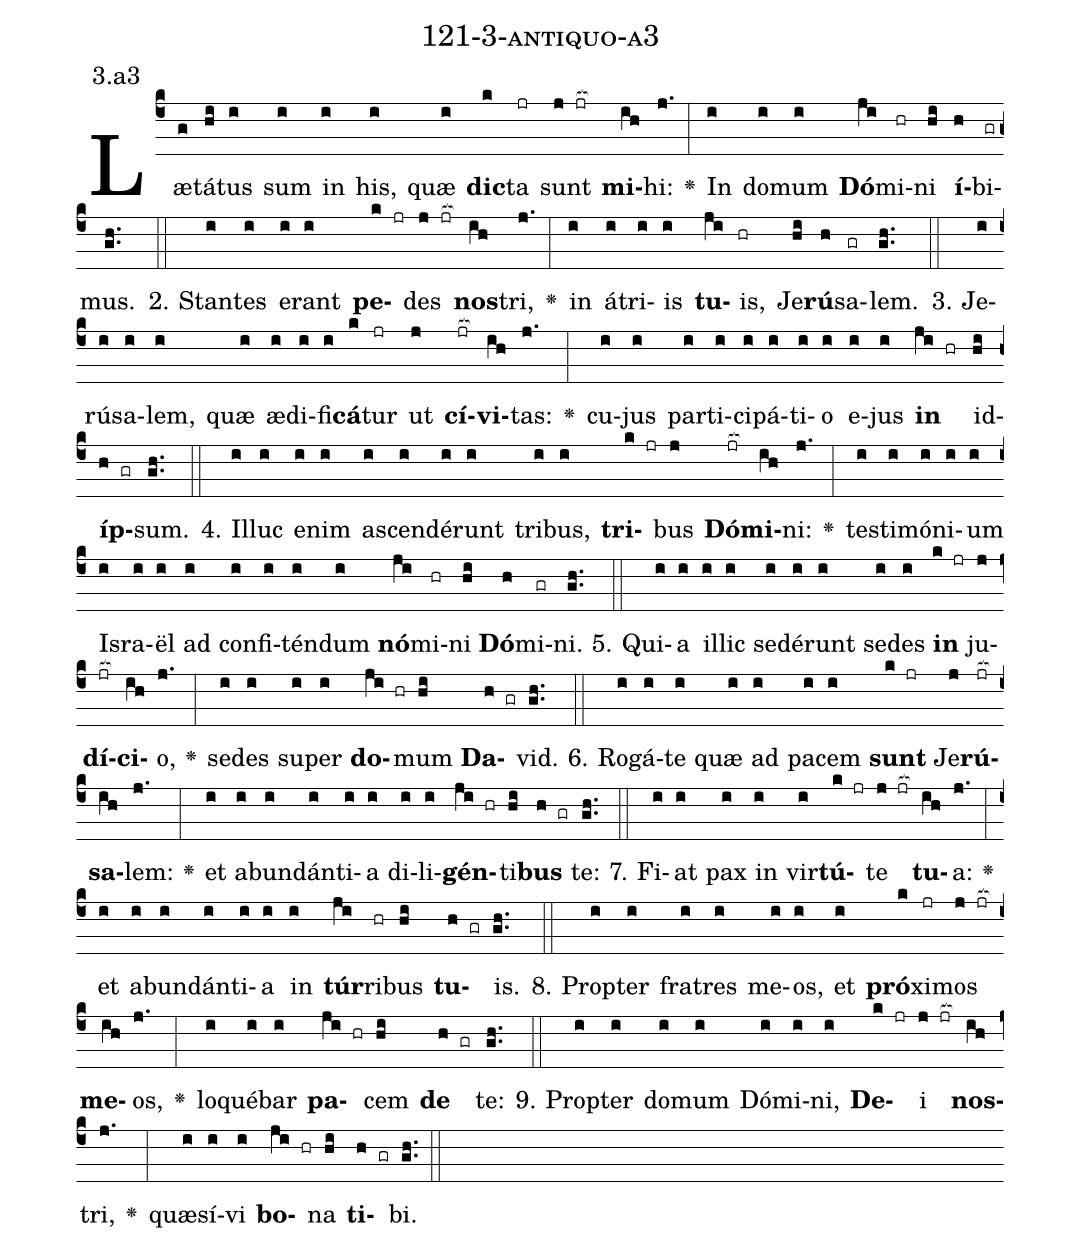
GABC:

name: 121-3-antiquo-a3;
annotation: 3.a3;
%%
(c4)Læ(g)tá(hi)tus(i) sum(i) in(i) his,(i) quæ(i) <b>dic</b>(k)ta(jr) sunt(j jr[ocb:1{]) <b>mi</b>(ih[ocb:0}])hi:(j.) <v>\greheightstar</v>(:) In(i) do(i)mum(i) <b>Dó</b>(ji)mi(hr)ni(hi) <b>í</b>(h)bi(gr)mus.(gh..) (::)
2. Stan(i)tes(i) e(i)rant(i) <b>pe</b>(k jr)des(j jr[ocb:1{]) <b>nos</b>(ih[ocb:0}])tri,(j.) <v>\greheightstar</v>(:) in(i) á(i)tri(i)is(i) <b>tu</b>(ji)is,(hr) Je(hi)<b>rú</b>(h)sa(gr)lem.(gh..) (::)
3. Je(i)rú(i)sa(i)lem,(i) quæ(i) æ(i)di(i)fi(i)<b>cá</b>(k)tur(jr) ut(j) <b>cí</b>(jr[ocb:1{])<b>vi</b>(ih[ocb:0}])tas:(j.) <v>\greheightstar</v>(:) cu(i)jus(i) par(i)ti(i)ci(i)pá(i)ti(i)o(i) e(i)jus(i) <b>in</b>(ji hr) id(hi)<b>íp</b>(h gr)sum.(gh..) (::)
4. Il(i)luc(i) e(i)nim(i) a(i)scen(i)dé(i)runt(i) tri(i)bus,(i) <b>tri</b>(k jr)bus(j) <b>Dó</b>(jr[ocb:1{])<b>mi</b>(ih[ocb:0}])ni:(j.) <v>\greheightstar</v>(:) tes(i)ti(i)mó(i)ni(i)um(i) Is(i)ra(i)ël(i) ad(i) con(i)fi(i)tén(i)dum(i) <b>nó</b>(ji)mi(hr)ni(hi) <b>Dó</b>(h)mi(gr)ni.(gh..) (::)
5. Qui(i)a(i) il(i)lic(i) se(i)dé(i)runt(i) se(i)des(i) <b>in</b>(k jr) ju(j)<b>dí</b>(jr[ocb:1{])<b>ci</b>(ih[ocb:0}])o,(j.) <v>\greheightstar</v>(:) se(i)des(i) su(i)per(i) <b>do</b>(ji hr)mum(hi) <b>Da</b>(h gr)vid.(gh..) (::)
6. Ro(i)gá(i)te(i) quæ(i) ad(i) pa(i)cem(i) <b>sunt</b>(k jr) Je(j)<b>rú</b>(jr[ocb:1{])<b>sa</b>(ih[ocb:0}])lem:(j.) <v>\greheightstar</v>(:) et(i) ab(i)un(i)dán(i)ti(i)a(i) di(i)li(i)<b>gén</b>(ji hr)ti(hi)<b>bus</b>(h gr) te:(gh..) (::)
7. Fi(i)at(i) pax(i) in(i) vir(i)<b>tú</b>(k jr)te(j jr[ocb:1{]) <b>tu</b>(ih[ocb:0}])a:(j.) <v>\greheightstar</v>(:) et(i) ab(i)un(i)dán(i)ti(i)a(i) in(i) <b>túr</b>(ji)ri(hr)bus(hi) <b>tu</b>(h gr)is.(gh..) (::)
8. Prop(i)ter(i) fra(i)tres(i) me(i)os,(i) et(i) <b>pró</b>(k)xi(jr)mos(j jr[ocb:1{]) <b>me</b>(ih[ocb:0}])os,(j.) <v>\greheightstar</v>(:) lo(i)qué(i)bar(i) <b>pa</b>(ji hr)cem(hi) <b>de</b>(h gr) te:(gh..) (::)
9. Prop(i)ter(i) do(i)mum(i) Dó(i)mi(i)ni,(i) <b>De</b>(k jr)i(j jr[ocb:1{]) <b>nos</b>(ih[ocb:0}])tri,(j.) <v>\greheightstar</v>(:) quæ(i)sí(i)vi(i) <b>bo</b>(ji hr)na(hi) <b>ti</b>(h gr)bi.(gh..) (::)
